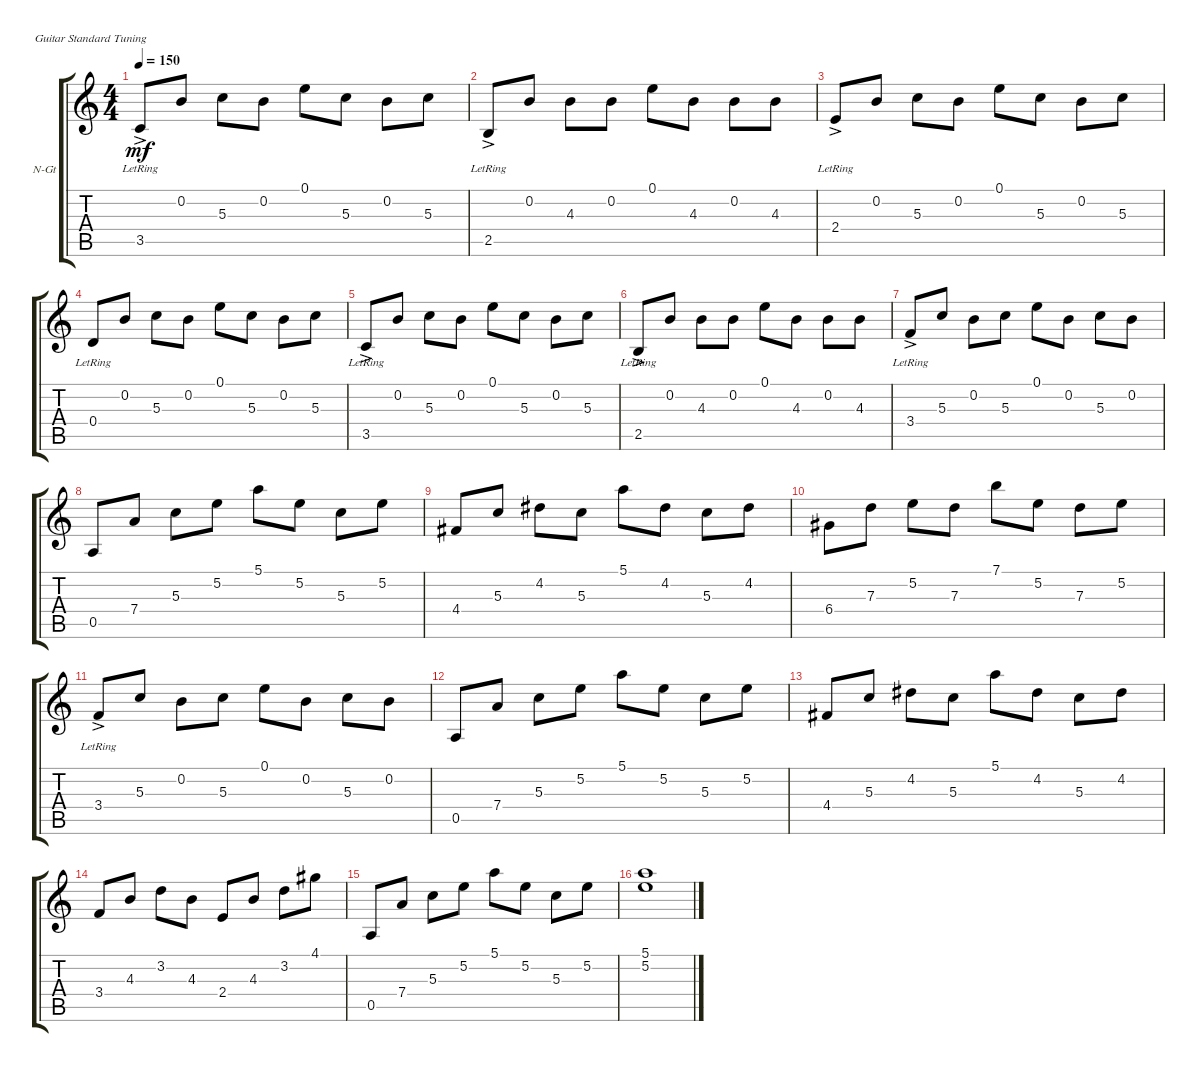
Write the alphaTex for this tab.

\bracketExtendMode groupsimilarinstruments
\firstSystemTrackNameOrientation horizontal
\otherSystemsTrackNameOrientation horizontal
\track ("Solo Guitar" "N-Gt") {instrument acousticguitarnylon}
\staff {score tabs}
\tuning (E4 B3 G3 D3 A2 E2)
\ts (4 4)
\tempo 150
\clef g2
\ks c
3.5{ac lr}.8{dy mf} 0.2.8 5.3.8 0.2.8 0.1.8 5.3.8 0.2.8 5.3.8 |
2.5{ac lr}.8 0.2.8 4.3.8 0.2.8 0.1.8 4.3.8 0.2.8 4.3.8 |
2.4{ac lr}.8 0.2.8 5.3.8 0.2.8 0.1.8 5.3.8 0.2.8 5.3.8 |
0.4{lr}.8 0.2.8 5.3.8 0.2.8 0.1.8 5.3.8 0.2.8 5.3.8 |
3.5{ac lr}.8 0.2.8 5.3.8 0.2.8 0.1.8 5.3.8 0.2.8 5.3.8 |
2.5{ac lr}.8 0.2.8 4.3.8 0.2.8 0.1.8 4.3.8 0.2.8 4.3.8 |
3.4{ac lr}.8 5.3.8 0.2.8 5.3.8 0.1.8 0.2.8 5.3.8 0.2.8 |
0.5.8 7.4.8 5.3.8 5.2.8 5.1.8 5.2.8 5.3.8 5.2.8 |
4.4.8 5.3.8 4.2.8 5.3.8 5.1.8 4.2.8 5.3.8 4.2.8 |
6.4.8 7.3.8 5.2.8 7.3.8 7.1.8 5.2.8 7.3.8 5.2.8 |
3.4{ac lr}.8 5.3.8 0.2.8 5.3.8 0.1.8 0.2.8 5.3.8 0.2.8 |
0.5.8 7.4.8 5.3.8 5.2.8 5.1.8 5.2.8 5.3.8 5.2.8 |
4.4.8 5.3.8 4.2.8 5.3.8 5.1.8 4.2.8 5.3.8 4.2.8 |
3.4.8 4.3.8 3.2.8 4.3.8 2.4.8 4.3.8 3.2.8 4.1.8 |
0.5.8 7.4.8 5.3.8 5.2.8 5.1.8 5.2.8 5.3.8 5.2.8 |
(5.1 5.2).1
